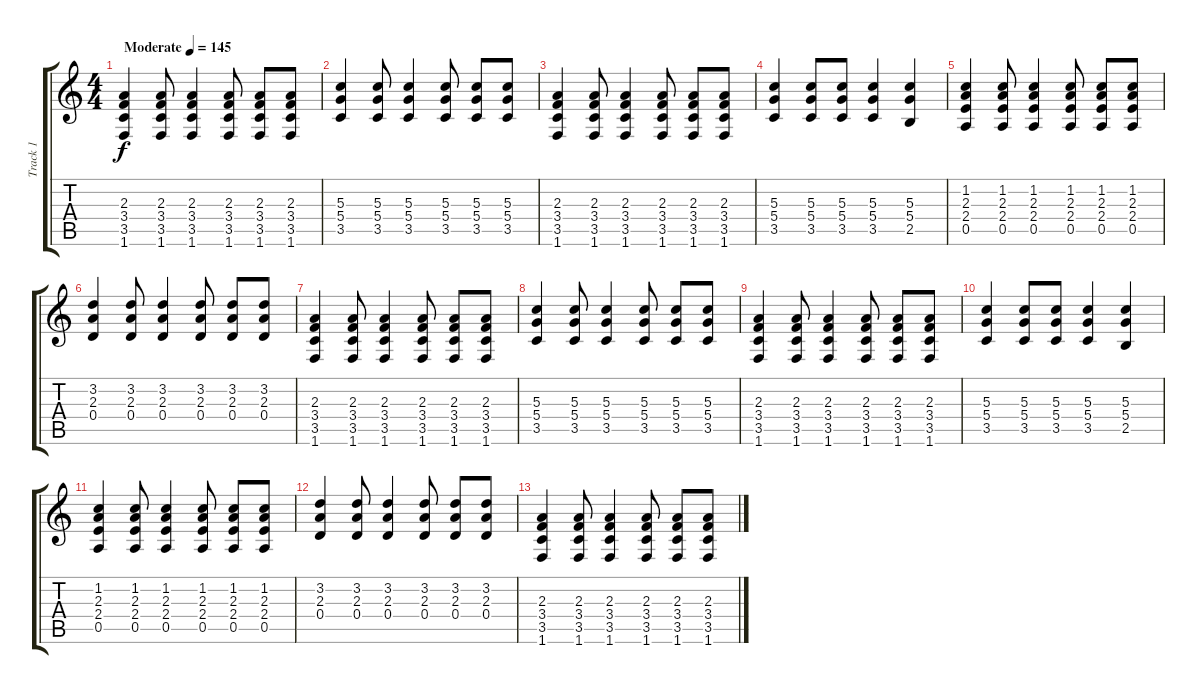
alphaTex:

\track ("Track 1" "Track 1") {instrument overdrivenguitar}
\staff {score tabs}
\tuning (E4 B3 G3 D3 A2 E2) {hide}
\ts (4 4)
\tempo (145 "Moderate")
\clef g2
\ks c
(2.3 3.4 3.5 1.6).4{dy f instrument overdrivenguitar} (2.3 3.4 3.5 1.6).8 (2.3 3.4 3.5 1.6).4 (2.3 3.4 3.5 1.6).8 (2.3 3.4 3.5 1.6).8 (2.3 3.4 3.5 1.6).8 |
(5.3 5.4 3.5).4 (5.3 5.4 3.5).8 (5.3 5.4 3.5).4 (5.3 5.4 3.5).8 (5.3 5.4 3.5).8 (5.3 5.4 3.5).8 |
(2.3 3.4 3.5 1.6).4 (2.3 3.4 3.5 1.6).8 (2.3 3.4 3.5 1.6).4 (2.3 3.4 3.5 1.6).8 (2.3 3.4 3.5 1.6).8 (2.3 3.4 3.5 1.6).8 |
(5.3 5.4 3.5).4 (5.3 5.4 3.5).8 (5.3 5.4 3.5).8 (5.3 5.4 3.5).4 (5.3 5.4 2.5).4 |
(1.2 2.3 2.4 0.5).4 (1.2 2.3 2.4 0.5).8 (1.2 2.3 2.4 0.5).4 (1.2 2.3 2.4 0.5).8 (1.2 2.3 2.4 0.5).8 (1.2 2.3 2.4 0.5).8 |
(3.2 2.3 0.4).4 (3.2 2.3 0.4).8 (3.2 2.3 0.4).4 (3.2 2.3 0.4).8 (3.2 2.3 0.4).8 (3.2 2.3 0.4).8 |
(2.3 3.4 3.5 1.6).4 (2.3 3.4 3.5 1.6).8 (2.3 3.4 3.5 1.6).4 (2.3 3.4 3.5 1.6).8 (2.3 3.4 3.5 1.6).8 (2.3 3.4 3.5 1.6).8 |
(5.3 5.4 3.5).4 (5.3 5.4 3.5).8 (5.3 5.4 3.5).4 (5.3 5.4 3.5).8 (5.3 5.4 3.5).8 (5.3 5.4 3.5).8 |
(2.3 3.4 3.5 1.6).4 (2.3 3.4 3.5 1.6).8 (2.3 3.4 3.5 1.6).4 (2.3 3.4 3.5 1.6).8 (2.3 3.4 3.5 1.6).8 (2.3 3.4 3.5 1.6).8 |
(5.3 5.4 3.5).4 (5.3 5.4 3.5).8 (5.3 5.4 3.5).8 (5.3 5.4 3.5).4 (5.3 5.4 2.5).4 |
(1.2 2.3 2.4 0.5).4 (1.2 2.3 2.4 0.5).8 (1.2 2.3 2.4 0.5).4 (1.2 2.3 2.4 0.5).8 (1.2 2.3 2.4 0.5).8 (1.2 2.3 2.4 0.5).8 |
(3.2 2.3 0.4).4 (3.2 2.3 0.4).8 (3.2 2.3 0.4).4 (3.2 2.3 0.4).8 (3.2 2.3 0.4).8 (3.2 2.3 0.4).8 |
(2.3 3.4 3.5 1.6).4 (2.3 3.4 3.5 1.6).8 (2.3 3.4 3.5 1.6).4 (2.3 3.4 3.5 1.6).8 (2.3 3.4 3.5 1.6).8 (2.3 3.4 3.5 1.6).8
